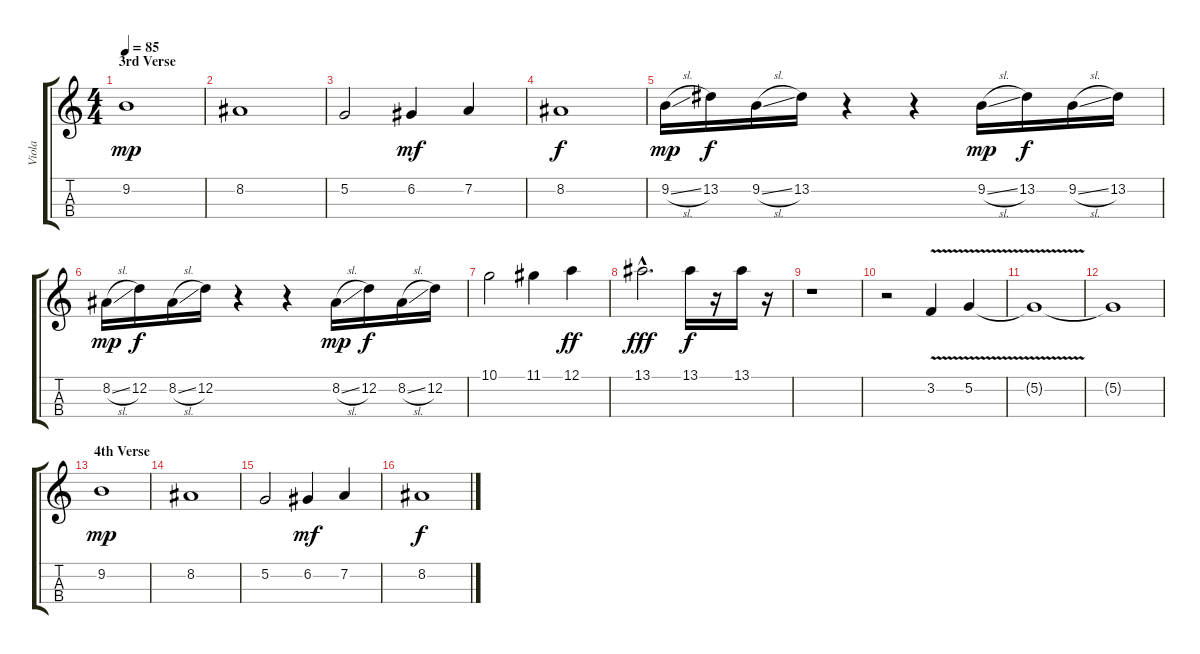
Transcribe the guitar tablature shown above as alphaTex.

\track ("Viola" "Viola") {instrument viola}
\staff {score tabs}
\tuning (A4 D4 G3 C3) {hide}
\ts (4 4)
\section ("" "3rd Verse")
\tempo 85
\clef g2
\ks c
9.2.1{dy mp} |
8.2.1 |
5.2.2 6.2.4{dy mf} 7.2.4 |
8.2.1{dy f} |
9.2{sl}.16{dy mp} 13.2.16{dy f} 9.2{sl}.16 13.2.16 r.4 r.4 9.2{sl}.16{dy mp} 13.2.16{dy f} 9.2{sl}.16 13.2.16 |
8.2{sl}.16{dy mp} 12.2.16{dy f} 8.2{sl}.16 12.2.16 r.4 r.4 8.2{sl}.16{dy mp} 12.2.16{dy f} 8.2{sl}.16 12.2.16 |
10.1.2 11.1.4 12.1.4{dy ff} |
13.1{hac}.2{d dy fff} 13.1.16{dy f} r.16 13.1.16 r.16 |
r.1 |
r.2 3.2{v}.4 5.2{v}.4{volume 13} |
5.2{t}.1 |
5.2{t}.1 |
\section ("" "4th Verse")
9.2.1{dy mp} |
8.2.1 |
5.2.2 6.2.4{dy mf} 7.2.4 |
8.2.1{dy f}
